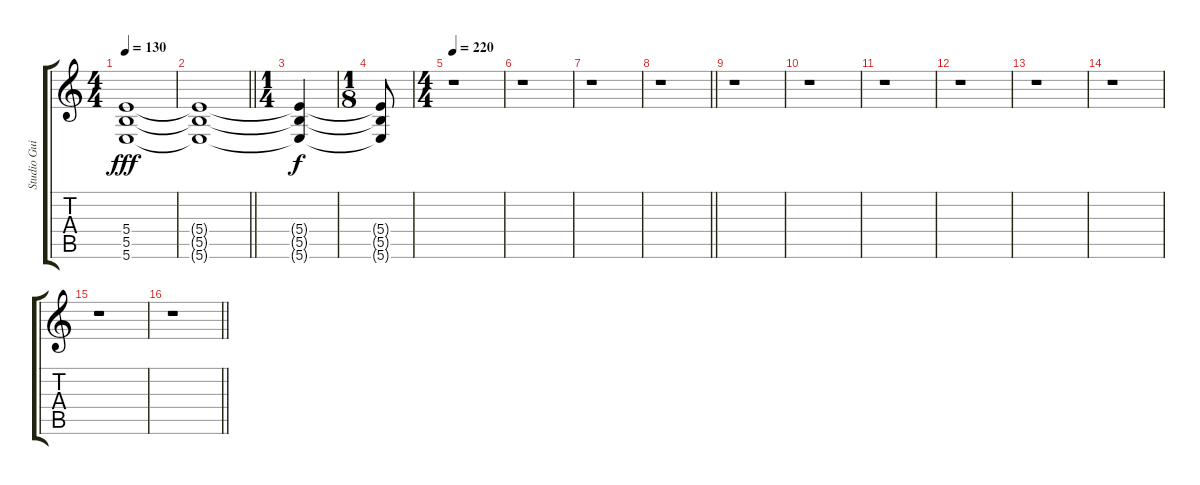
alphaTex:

\track ("Studio Guitar 1" "Studio Gui") {instrument distortionguitar}
\staff {score tabs}
\tuning (Db4 Ab3 E3 B2 Gb2 B1) {hide}
\ts (4 4)
\tempo 130
\clef g2
\ks c
(5.4 5.5 5.6).1{dy fff} |
\barLineRight lightlight
(5.4{t} 5.5{t} 5.6{t}).1 |
\ts (1 4)
(5.4{t} 5.5{t} 5.6{t}).4{dy f} |
\ts (1 8)
(5.4{t} 5.5{t} 5.6{t}).8 |
\ts (4 4)
\tempo 220
r.1 |
r.1 |
r.1 |
\barLineRight lightlight
r.1 |
r.1 |
r.1 |
r.1 |
r.1 |
r.1 |
r.1 |
r.1 |
\barLineRight lightlight
r.1
